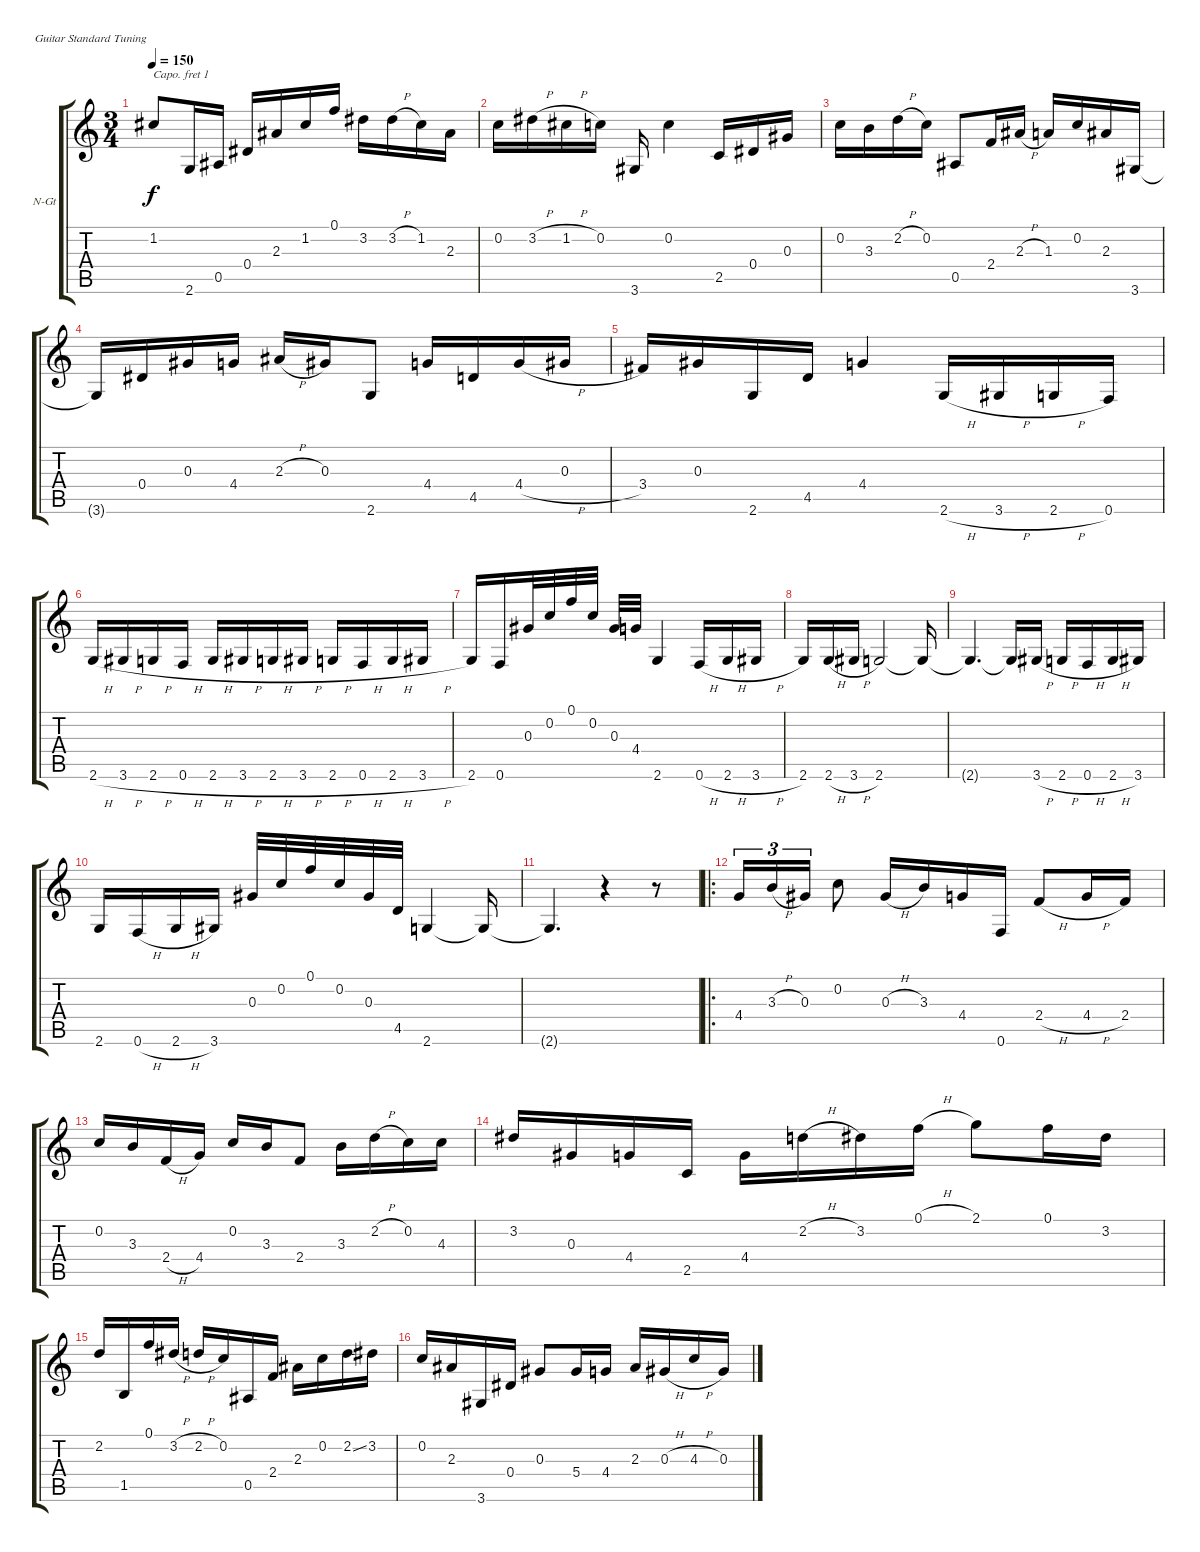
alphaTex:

\bracketExtendMode groupsimilarinstruments
\firstSystemTrackNameOrientation horizontal
\otherSystemsTrackNameOrientation horizontal
\track ("Tarantas" "N-Gt") {instrument acousticguitarnylon}
\staff {score tabs}
\capo 1
\tuning (E4 B3 G3 D3 A2 E2)
\ts (3 4)
\tempo 150
\clef g2
\ks c
1.2.8{dy f} 2.6.16 0.5.16 0.4.16 2.3.16 1.2.16 0.1.16 3.2.16 3.2{h}.16 1.2.16 2.3.16 |
0.2.16 3.2{h}.16 1.2{h}.16 0.2.16 3.6.16 0.2.4 2.5.16 0.4.16 0.3.16 |
0.2.16 3.3.16 2.2{h}.16 0.2.16 0.5.8 2.4.16 2.3{h}.16 1.3.16 0.2.16 2.3.16 3.6.16 |
3.6{t}.16 0.4.16 0.3.16 4.4.16 2.3{h}.16 0.3.16 2.6.8 4.4.16 4.5.16 4.4{h}.16 0.3.16 |
3.4.16 0.3.16 2.6.16 4.5.16 4.4.4 2.6{h}.16 3.6{h}.16 2.6{h}.16 0.6.16 |
2.6{h}.16 3.6{h}.16 2.6{h}.16 0.6{h}.16 2.6{h}.16 3.6{h}.16 2.6{h}.16 3.6{h}.16 2.6{h}.16 0.6{h}.16 2.6{h}.16 3.6{h}.16 |
2.6.16 0.6.16 0.3.32 0.2.32 0.1.32 0.2.32 0.3.32 4.4.32 2.6.4 0.6{h}.16 2.6{h}.16 3.6{h}.16 |
2.6.16 2.6{h}.16 3.6{h}.16 2.6.2 2.6{t}.16 |
2.6{t}.4{d} 2.6{t}.16 3.6{h}.16 2.6{h}.16 0.6{h}.16 2.6{h}.16 3.6.16 |
2.6.16 0.6{h}.16 2.6{h}.16 3.6.16 0.3.32 0.2.32 0.1.32 0.2.32 0.3.32 4.5.32 2.6.4 2.6{t}.16 |
2.6{t}.4{d} r.4 r.8 |
\ro
4.4.16{tu (3 2)} 3.3{h}.16{tu (3 2)} 0.3.16{tu (3 2)} 0.2.8 0.3{h}.16 3.3.16 4.4.16 0.6.16 2.4{h}.8 4.4{h}.16 2.4.16 |
0.2.16 3.3.16 2.4{h}.16 4.4.16 0.2.16 3.3.16 2.4.8 3.3.16 2.2{h}.16 0.2.16 4.3.16 |
3.2.16 0.3.16 4.4.16 2.5.16 4.4.16 2.2{h}.16 3.2.16 0.1{h}.16 2.1.8 0.1.16 3.2.16 |
2.2.16 1.5.16 0.1.16 3.2{h}.16 2.2{h}.16 0.2.16 0.5.16 2.4.16 2.3.16 0.2.16 2.2{ss}.16 3.2.16 |
0.2.16 2.3.16 3.6.16 0.4.16 0.3.8 5.4.16 4.4.16 2.3.16 0.3{h}.16 4.3{h}.16 0.3.16
